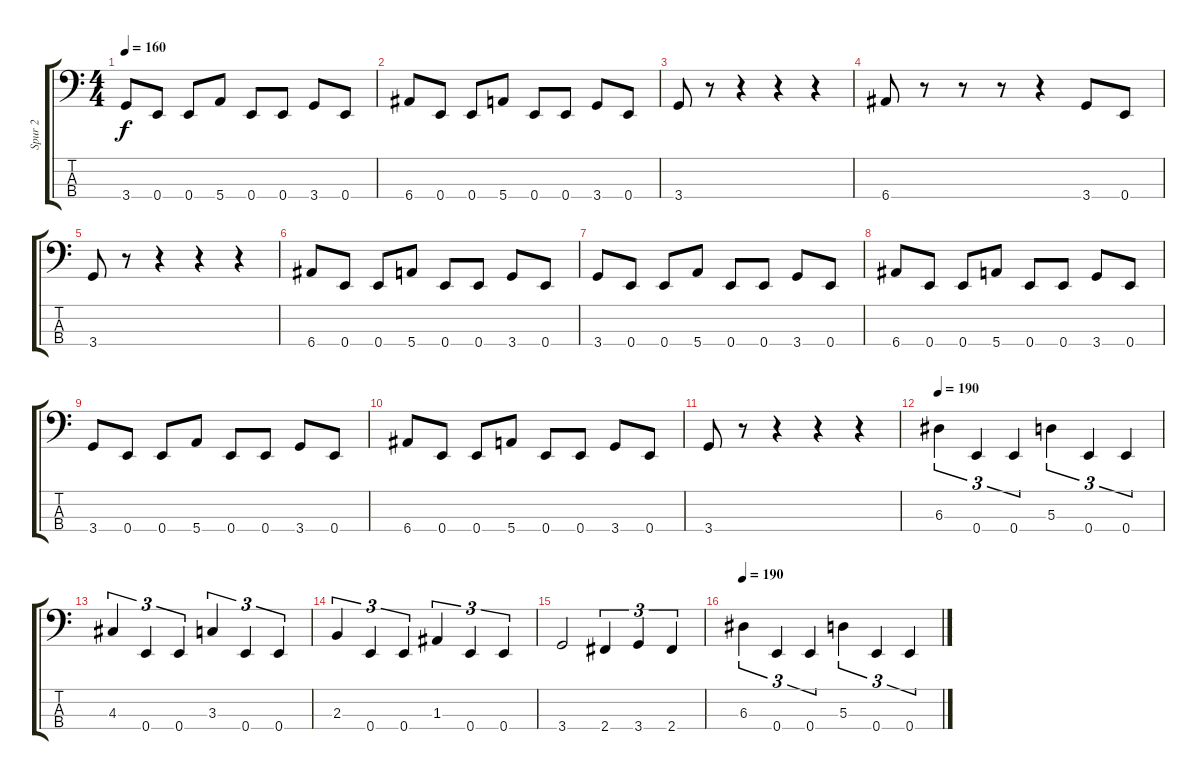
\track ("Spur 2" "Spur 2") {instrument slapbass2}
\staff {score tabs}
\tuning (G2 D2 A1 E1) {hide}
\ts (4 4)
\tempo 160
\clef f4
\ks c
3.4.8{dy f} 0.4.8 0.4.8 5.4.8 0.4.8 0.4.8 3.4.8 0.4.8 |
6.4.8 0.4.8 0.4.8 5.4.8 0.4.8 0.4.8 3.4.8 0.4.8 |
3.4.8 r.8 r.4 r.4 r.4 |
6.4.8 r.8 r.8 r.8 r.4 3.4.8 0.4.8 |
3.4.8 r.8 r.4 r.4 r.4 |
6.4.8 0.4.8 0.4.8 5.4.8 0.4.8 0.4.8 3.4.8 0.4.8 |
3.4.8 0.4.8 0.4.8 5.4.8 0.4.8 0.4.8 3.4.8 0.4.8 |
6.4.8 0.4.8 0.4.8 5.4.8 0.4.8 0.4.8 3.4.8 0.4.8 |
3.4.8 0.4.8 0.4.8 5.4.8 0.4.8 0.4.8 3.4.8 0.4.8 |
6.4.8 0.4.8 0.4.8 5.4.8 0.4.8 0.4.8 3.4.8 0.4.8 |
3.4.8 r.8 r.4 r.4 r.4 |
\tempo 190
6.3.4{tu (3 2)} 0.4.4{tu (3 2)} 0.4.4{tu (3 2)} 5.3.4{tu (3 2)} 0.4.4{tu (3 2)} 0.4.4{tu (3 2)} |
4.3.4{tu (3 2)} 0.4.4{tu (3 2)} 0.4.4{tu (3 2)} 3.3.4{tu (3 2)} 0.4.4{tu (3 2)} 0.4.4{tu (3 2)} |
2.3.4{tu (3 2)} 0.4.4{tu (3 2)} 0.4.4{tu (3 2)} 1.3.4{tu (3 2)} 0.4.4{tu (3 2)} 0.4.4{tu (3 2)} |
3.4.2 2.4.4{tu (3 2)} 3.4.4{tu (3 2)} 2.4.4{tu (3 2)} |
\tempo 190
6.3.4{tu (3 2)} 0.4.4{tu (3 2)} 0.4.4{tu (3 2)} 5.3.4{tu (3 2)} 0.4.4{tu (3 2)} 0.4.4{tu (3 2)}
